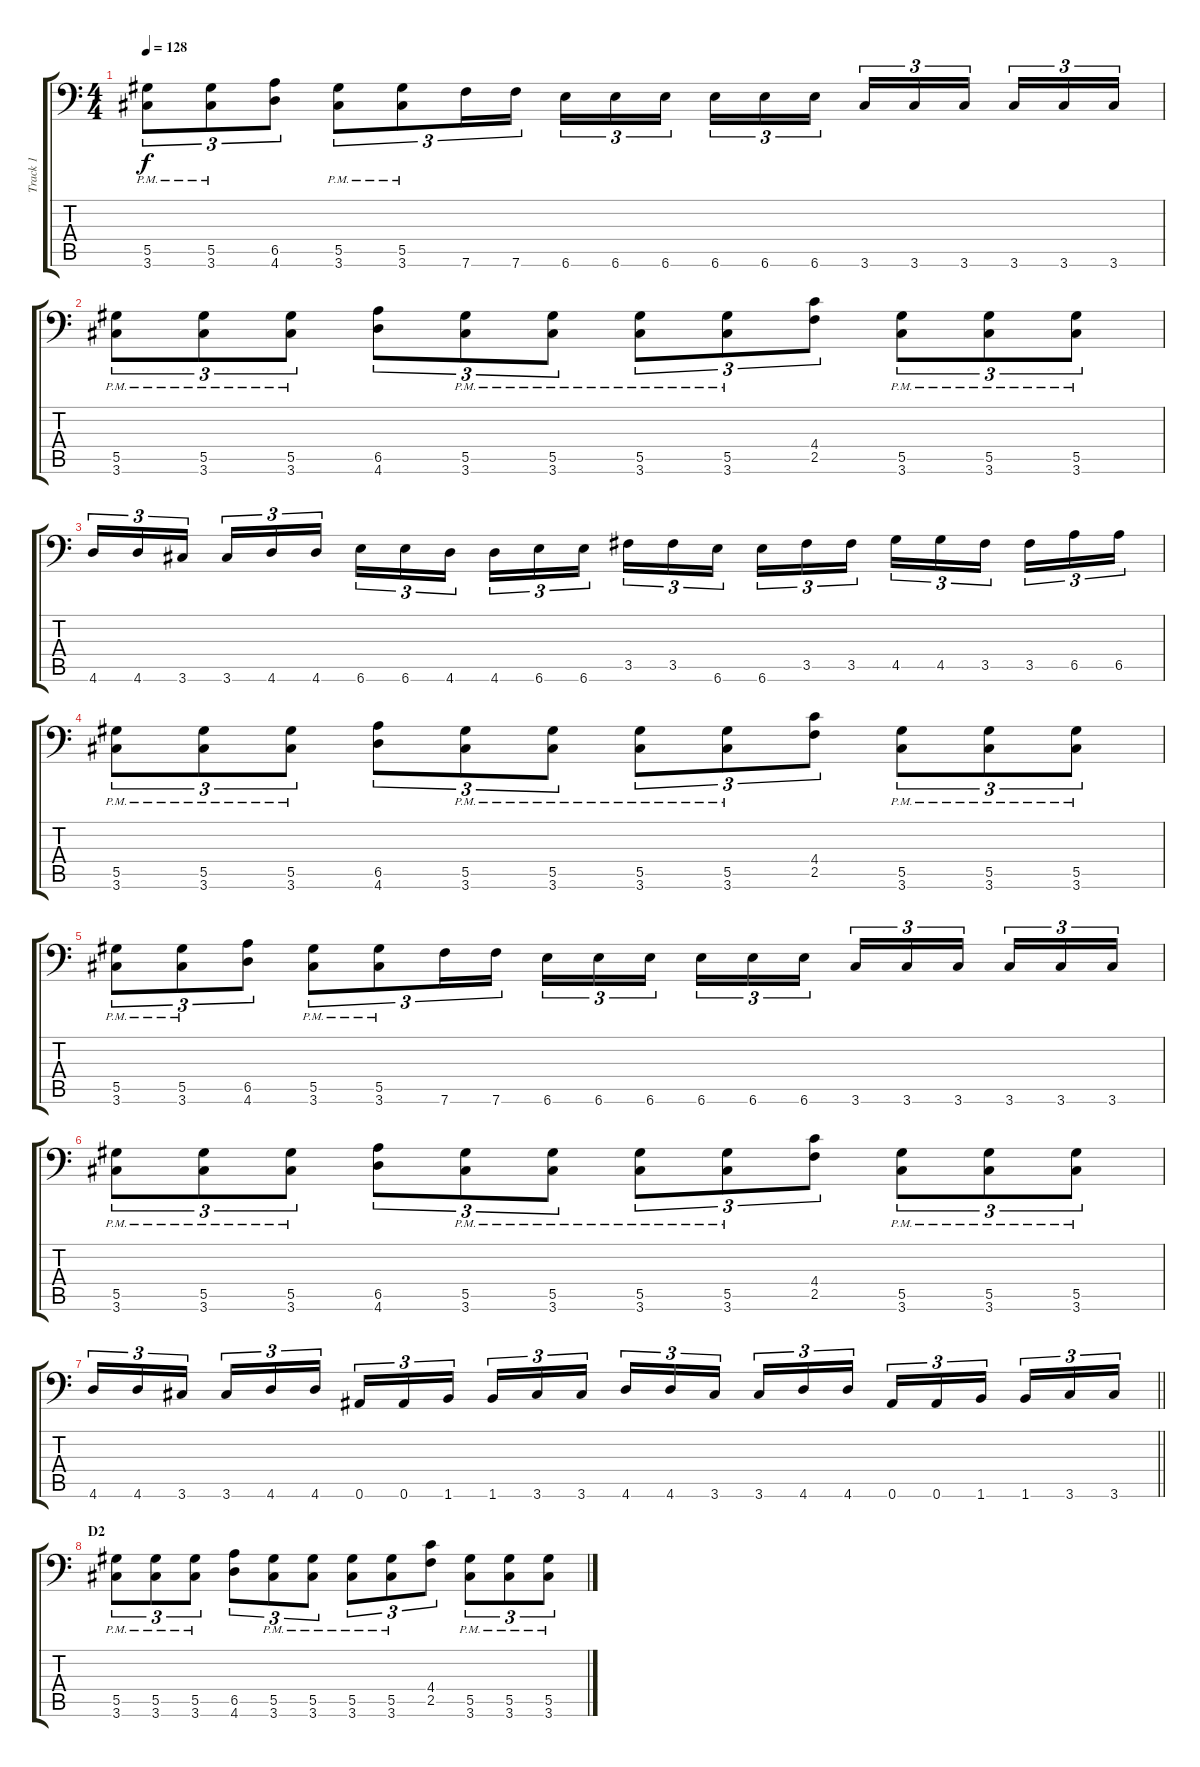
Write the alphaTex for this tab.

\track ("Track 1" "Track 1") {instrument distortionguitar}
\staff {score tabs}
\tuning (Bb3 F3 Db3 Ab2 Eb2 Bb1) {hide}
\ts (4 4)
\tempo 128
\clef f4
\ks c
(5.5{pm} 3.6{pm}).8{tu (3 2) dy f} (5.5{pm} 3.6{pm}).8{tu (3 2)} (6.5 4.6).8{tu (3 2)} (5.5{pm} 3.6{pm}).8{tu (3 2)} (5.5{pm} 3.6{pm}).8{tu (3 2)} 7.6.16{tu (3 2)} 7.6.16{tu (3 2)} 6.6.16{tu (3 2)} 6.6.16{tu (3 2)} 6.6.16{tu (3 2)} 6.6.16{tu (3 2)} 6.6.16{tu (3 2)} 6.6.16{tu (3 2)} 3.6.16{tu (3 2)} 3.6.16{tu (3 2)} 3.6.16{tu (3 2)} 3.6.16{tu (3 2)} 3.6.16{tu (3 2)} 3.6.16{tu (3 2)} |
(5.5{pm} 3.6{pm}).8{tu (3 2)} (5.5{pm} 3.6{pm}).8{tu (3 2)} (5.5{pm} 3.6{pm}).8{tu (3 2)} (6.5 4.6).8{tu (3 2)} (5.5{pm} 3.6{pm}).8{tu (3 2)} (5.5{pm} 3.6{pm}).8{tu (3 2)} (5.5{pm} 3.6{pm}).8{tu (3 2)} (5.5{pm} 3.6{pm}).8{tu (3 2)} (4.4 2.5).8{tu (3 2)} (5.5{pm} 3.6{pm}).8{tu (3 2)} (5.5{pm} 3.6{pm}).8{tu (3 2)} (5.5{pm} 3.6{pm}).8{tu (3 2)} |
4.6.16{tu (3 2)} 4.6.16{tu (3 2)} 3.6.16{tu (3 2)} 3.6.16{tu (3 2)} 4.6.16{tu (3 2)} 4.6.16{tu (3 2)} 6.6.16{tu (3 2)} 6.6.16{tu (3 2)} 4.6.16{tu (3 2)} 4.6.16{tu (3 2)} 6.6.16{tu (3 2)} 6.6.16{tu (3 2)} 3.5.16{tu (3 2)} 3.5.16{tu (3 2)} 6.6.16{tu (3 2)} 6.6.16{tu (3 2)} 3.5.16{tu (3 2)} 3.5.16{tu (3 2)} 4.5.16{tu (3 2)} 4.5.16{tu (3 2)} 3.5.16{tu (3 2)} 3.5.16{tu (3 2)} 6.5.16{tu (3 2)} 6.5.16{tu (3 2)} |
(5.5{pm} 3.6{pm}).8{tu (3 2)} (5.5{pm} 3.6{pm}).8{tu (3 2)} (5.5{pm} 3.6{pm}).8{tu (3 2)} (6.5 4.6).8{tu (3 2)} (5.5{pm} 3.6{pm}).8{tu (3 2)} (5.5{pm} 3.6{pm}).8{tu (3 2)} (5.5{pm} 3.6{pm}).8{tu (3 2)} (5.5{pm} 3.6{pm}).8{tu (3 2)} (4.4 2.5).8{tu (3 2)} (5.5{pm} 3.6{pm}).8{tu (3 2)} (5.5{pm} 3.6{pm}).8{tu (3 2)} (5.5{pm} 3.6{pm}).8{tu (3 2)} |
(5.5{pm} 3.6{pm}).8{tu (3 2)} (5.5{pm} 3.6{pm}).8{tu (3 2)} (6.5 4.6).8{tu (3 2)} (5.5{pm} 3.6{pm}).8{tu (3 2)} (5.5{pm} 3.6{pm}).8{tu (3 2)} 7.6.16{tu (3 2)} 7.6.16{tu (3 2)} 6.6.16{tu (3 2)} 6.6.16{tu (3 2)} 6.6.16{tu (3 2)} 6.6.16{tu (3 2)} 6.6.16{tu (3 2)} 6.6.16{tu (3 2)} 3.6.16{tu (3 2)} 3.6.16{tu (3 2)} 3.6.16{tu (3 2)} 3.6.16{tu (3 2)} 3.6.16{tu (3 2)} 3.6.16{tu (3 2)} |
(5.5{pm} 3.6{pm}).8{tu (3 2)} (5.5{pm} 3.6{pm}).8{tu (3 2)} (5.5{pm} 3.6{pm}).8{tu (3 2)} (6.5 4.6).8{tu (3 2)} (5.5{pm} 3.6{pm}).8{tu (3 2)} (5.5{pm} 3.6{pm}).8{tu (3 2)} (5.5{pm} 3.6{pm}).8{tu (3 2)} (5.5{pm} 3.6{pm}).8{tu (3 2)} (4.4 2.5).8{tu (3 2)} (5.5{pm} 3.6{pm}).8{tu (3 2)} (5.5{pm} 3.6{pm}).8{tu (3 2)} (5.5{pm} 3.6{pm}).8{tu (3 2)} |
\barLineRight lightlight
4.6.16{tu (3 2)} 4.6.16{tu (3 2)} 3.6.16{tu (3 2)} 3.6.16{tu (3 2)} 4.6.16{tu (3 2)} 4.6.16{tu (3 2)} 0.6.16{tu (3 2)} 0.6.16{tu (3 2)} 1.6.16{tu (3 2)} 1.6.16{tu (3 2)} 3.6.16{tu (3 2)} 3.6.16{tu (3 2)} 4.6.16{tu (3 2)} 4.6.16{tu (3 2)} 3.6.16{tu (3 2)} 3.6.16{tu (3 2)} 4.6.16{tu (3 2)} 4.6.16{tu (3 2)} 0.6.16{tu (3 2)} 0.6.16{tu (3 2)} 1.6.16{tu (3 2)} 1.6.16{tu (3 2)} 3.6.16{tu (3 2)} 3.6.16{tu (3 2)} |
\section ("" "D2")
(5.5{pm} 3.6{pm}).8{tu (3 2)} (5.5{pm} 3.6{pm}).8{tu (3 2)} (5.5{pm} 3.6{pm}).8{tu (3 2)} (6.5 4.6).8{tu (3 2)} (5.5{pm} 3.6{pm}).8{tu (3 2)} (5.5{pm} 3.6{pm}).8{tu (3 2)} (5.5{pm} 3.6{pm}).8{tu (3 2)} (5.5{pm} 3.6{pm}).8{tu (3 2)} (4.4 2.5).8{tu (3 2)} (5.5{pm} 3.6{pm}).8{tu (3 2)} (5.5{pm} 3.6{pm}).8{tu (3 2)} (5.5{pm} 3.6{pm}).8{tu (3 2)}
